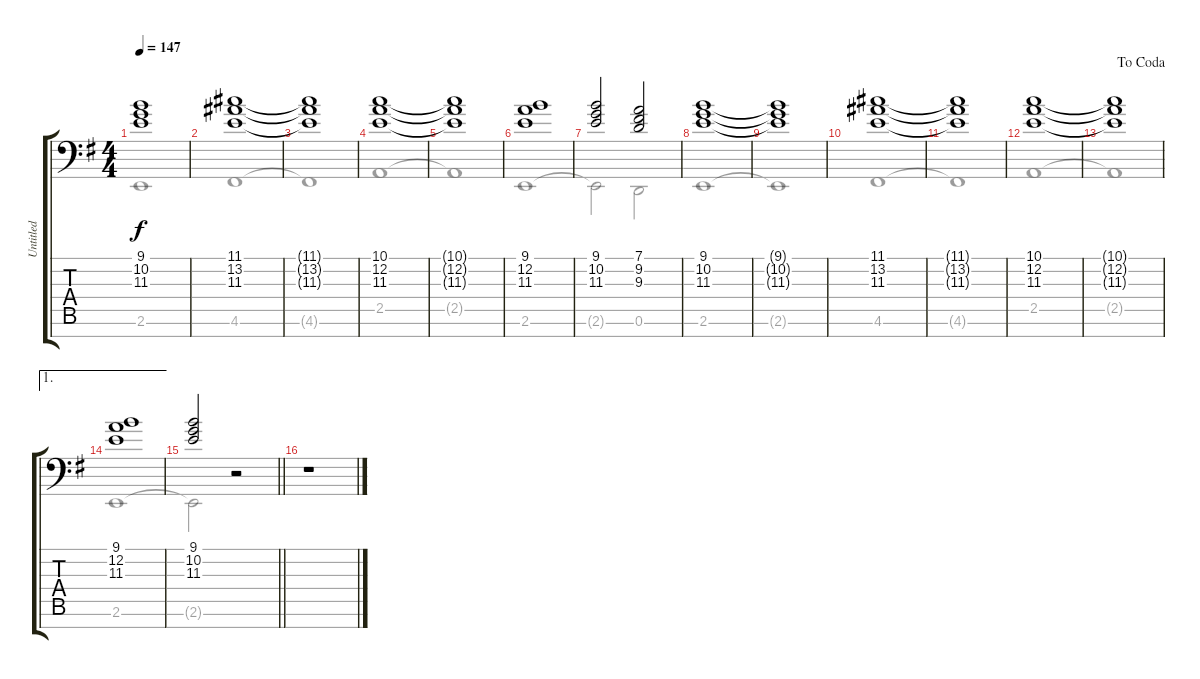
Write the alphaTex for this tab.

\track ("Untitled" "Untitled") {instrument lead2sawtooth}
\staff {score tabs}
\tuning (D4 A3 F3 C3 G2 D2 A1) {hide}
\voice
\ts (4 4)
\tempo 147
\clef f4
\ks g
(9.1{t} 10.2{t} 11.3{t}).1{dy f} |
(11.1 13.2 11.3).1 |
(11.1{t} 13.2{t} 11.3{t}).1 |
(10.1 12.2 11.3).1 |
(10.1{t} 12.2{t} 11.3{t}).1 |
(9.1 12.2 11.3).1 |
(9.1 10.2 11.3).2 (7.1 9.2 9.3).2 |
(9.1 10.2 11.3).1 |
(9.1{t} 10.2{t} 11.3{t}).1 |
(11.1 13.2 11.3).1 |
(11.1{t} 13.2{t} 11.3{t}).1 |
(10.1 12.2 11.3).1 |
\jump dacoda
(10.1{t} 12.2{t} 11.3{t}).1 |
\ae 1
(9.1 12.2 11.3).1 |
\barLineRight lightlight
(9.1 10.2 11.3).2 r.2 |
\section ("" " ")
r.1
\voice
\clef f4
\ottava regular
\simile none
\ks g
2.6{t}.1{dy f} |
4.6.1 |
4.6{t}.1 |
2.5.1 |
2.5{t}.1 |
2.6.1 |
2.6{t}.2 0.6.2 |
2.6.1 |
2.6{t}.1 |
4.6.1 |
4.6{t}.1 |
2.5.1 |
2.5{t}.1 |
2.6.1 |
\barLineRight lightlight
2.6{t}.2 r.2 |
